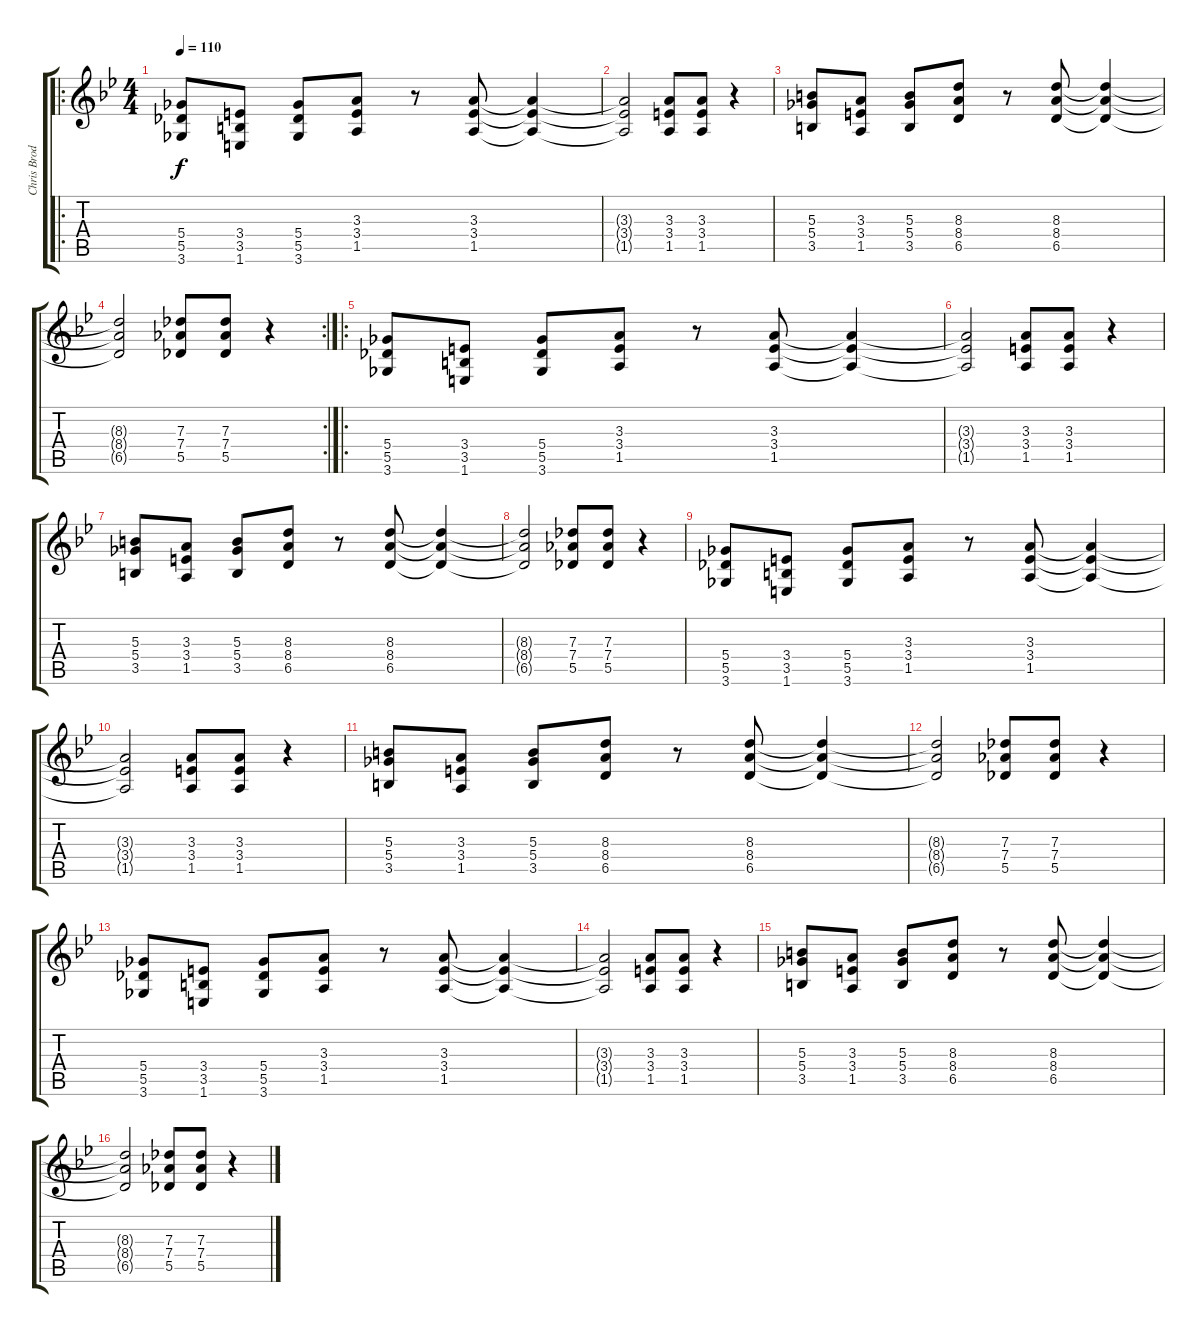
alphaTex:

\track ("Chris Broderick" "Chris Brod") {instrument overdrivenguitar}
\staff {score tabs}
\tuning (Eb4 Bb3 Gb3 Db3 Ab2 Eb2) {hide}
\ro
\ts (4 4)
\tempo 110
\clef g2
\ks bb
(5.4 5.5 3.6).8{dy f instrument overdrivenguitar} (3.4 3.5 1.6).8 (5.4 5.5 3.6).8 (3.3 3.4 1.5).8 r.8 (3.3 3.4 1.5).8 (3.3{t} 3.4{t} 1.5{t}).4 |
(3.3{t} 3.4{t} 1.5{t}).2 (3.3 3.4 1.5).8 (3.3 3.4 1.5).8 r.4 |
(5.3 5.4 3.5).8 (3.3 3.4 1.5).8 (5.3 5.4 3.5).8 (8.3 8.4 6.5).8 r.8 (8.3 8.4 6.5).8 (8.3{t} 8.4{t} 6.5{t}).4 |
\rc 2
(8.3{t} 8.4{t} 6.5{t}).2 (7.3 7.4 5.5).8 (7.3 7.4 5.5).8 r.4 |
\ro
(5.4 5.5 3.6).8 (3.4 3.5 1.6).8 (5.4 5.5 3.6).8 (3.3 3.4 1.5).8 r.8 (3.3 3.4 1.5).8 (3.3{t} 3.4{t} 1.5{t}).4 |
(3.3{t} 3.4{t} 1.5{t}).2 (3.3 3.4 1.5).8 (3.3 3.4 1.5).8 r.4 |
(5.3 5.4 3.5).8 (3.3 3.4 1.5).8 (5.3 5.4 3.5).8 (8.3 8.4 6.5).8 r.8 (8.3 8.4 6.5).8 (8.3{t} 8.4{t} 6.5{t}).4 |
(8.3{t} 8.4{t} 6.5{t}).2 (7.3 7.4 5.5).8 (7.3 7.4 5.5).8 r.4 |
(5.4 5.5 3.6).8 (3.4 3.5 1.6).8 (5.4 5.5 3.6).8 (3.3 3.4 1.5).8 r.8 (3.3 3.4 1.5).8 (3.3{t} 3.4{t} 1.5{t}).4 |
(3.3{t} 3.4{t} 1.5{t}).2 (3.3 3.4 1.5).8 (3.3 3.4 1.5).8 r.4 |
(5.3 5.4 3.5).8 (3.3 3.4 1.5).8 (5.3 5.4 3.5).8 (8.3 8.4 6.5).8 r.8 (8.3 8.4 6.5).8 (8.3{t} 8.4{t} 6.5{t}).4 |
(8.3{t} 8.4{t} 6.5{t}).2 (7.3 7.4 5.5).8 (7.3 7.4 5.5).8 r.4 |
(5.4 5.5 3.6).8 (3.4 3.5 1.6).8 (5.4 5.5 3.6).8 (3.3 3.4 1.5).8 r.8 (3.3 3.4 1.5).8 (3.3{t} 3.4{t} 1.5{t}).4 |
(3.3{t} 3.4{t} 1.5{t}).2 (3.3 3.4 1.5).8 (3.3 3.4 1.5).8 r.4 |
(5.3 5.4 3.5).8 (3.3 3.4 1.5).8 (5.3 5.4 3.5).8 (8.3 8.4 6.5).8 r.8 (8.3 8.4 6.5).8 (8.3{t} 8.4{t} 6.5{t}).4 |
(8.3{t} 8.4{t} 6.5{t}).2 (7.3 7.4 5.5).8 (7.3 7.4 5.5).8 r.4
